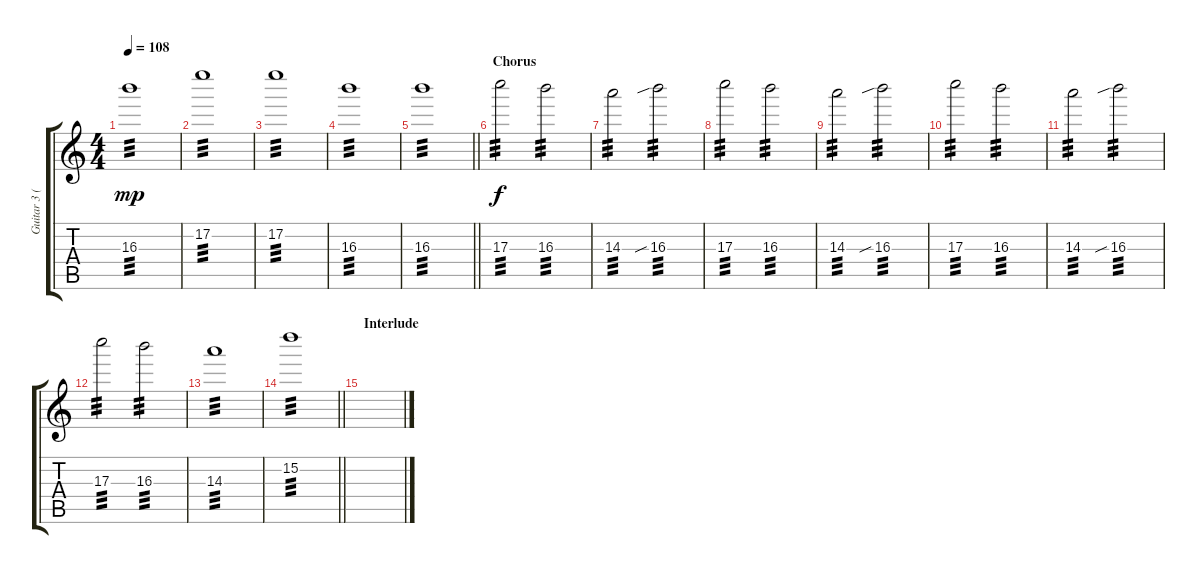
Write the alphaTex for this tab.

\track ("Guitar 3 (Clean) w/ Octaver [+1 Octave]" "Guitar 3 (") {instrument electricguitarjazz}
\staff {score tabs}
\tuning (E5 B4 G4 D4 A3 E3) {hide}
\ts (4 4)
\tempo 108
\clef g2
\ks c
16.3.1{tp 3 dy mp} |
17.2.1{tp 3} |
17.2.1{tp 3} |
16.3.1{tp 3} |
\barLineRight lightlight
16.3.1{tp 3} |
\section ("" "Chorus")
17.3.2{tp 3 dy f} 16.3.2{tp 3} |
14.3.2{tp 3} 16.3{sib}.2{tp 3} |
17.3.2{tp 3} 16.3.2{tp 3} |
14.3.2{tp 3} 16.3{sib}.2{tp 3} |
17.3.2{tp 3} 16.3.2{tp 3} |
14.3.2{tp 3} 16.3{sib}.2{tp 3} |
17.3.2{tp 3} 16.3.2{tp 3} |
14.3.1{tp 3} |
\barLineRight lightlight
15.2.1{tp 3} |
\section ("" "Interlude")
